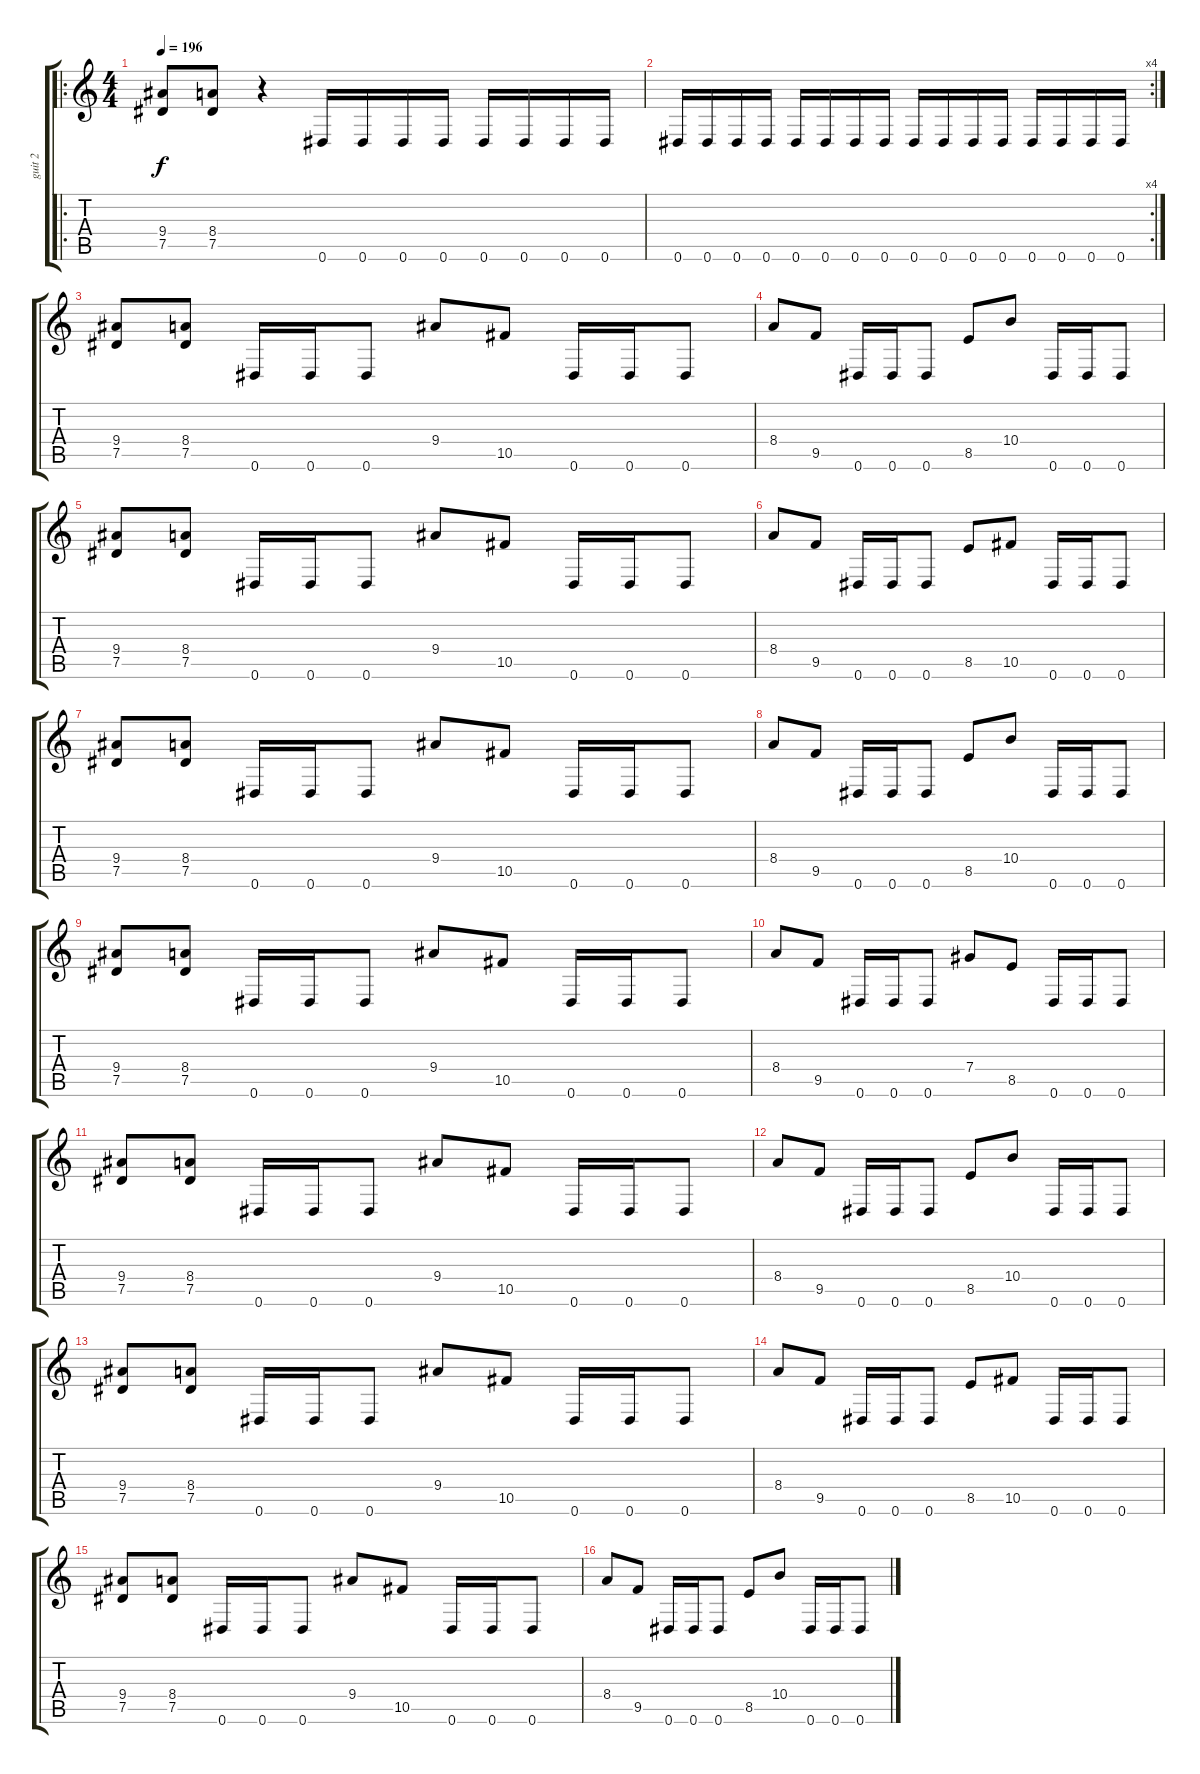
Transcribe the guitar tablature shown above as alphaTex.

\track ("guit 2" "guit 2") {instrument distortionguitar}
\staff {score tabs}
\tuning (Eb4 Bb3 Gb3 Db3 Ab2 Eb2) {hide}
\ro
\ts (4 4)
\tempo 196
\clef g2
\ks c
(9.4 7.5).8{dy f instrument distortionguitar} (8.4 7.5).8 r.4 0.6.16 0.6.16 0.6.16 0.6.16 0.6.16 0.6.16 0.6.16 0.6.16 |
\rc 4
0.6.16 0.6.16 0.6.16 0.6.16 0.6.16 0.6.16 0.6.16 0.6.16 0.6.16 0.6.16 0.6.16 0.6.16 0.6.16 0.6.16 0.6.16 0.6.16 |
(9.4 7.5).8 (8.4 7.5).8 0.6.16 0.6.16 0.6.8 9.4.8 10.5.8 0.6.16 0.6.16 0.6.8 |
8.4.8 9.5.8 0.6.16 0.6.16 0.6.8 8.5.8 10.4.8 0.6.16 0.6.16 0.6.8 |
(9.4 7.5).8 (8.4 7.5).8 0.6.16 0.6.16 0.6.8 9.4.8 10.5.8 0.6.16 0.6.16 0.6.8 |
8.4.8 9.5.8 0.6.16 0.6.16 0.6.8 8.5.8 10.5.8 0.6.16 0.6.16 0.6.8 |
(9.4 7.5).8 (8.4 7.5).8 0.6.16 0.6.16 0.6.8 9.4.8 10.5.8 0.6.16 0.6.16 0.6.8 |
8.4.8 9.5.8 0.6.16 0.6.16 0.6.8 8.5.8 10.4.8 0.6.16 0.6.16 0.6.8 |
(9.4 7.5).8 (8.4 7.5).8 0.6.16 0.6.16 0.6.8 9.4.8 10.5.8 0.6.16 0.6.16 0.6.8 |
8.4.8 9.5.8 0.6.16 0.6.16 0.6.8 7.4.8 8.5.8 0.6.16 0.6.16 0.6.8 |
(9.4 7.5).8 (8.4 7.5).8 0.6.16 0.6.16 0.6.8 9.4.8 10.5.8 0.6.16 0.6.16 0.6.8 |
8.4.8 9.5.8 0.6.16 0.6.16 0.6.8 8.5.8 10.4.8 0.6.16 0.6.16 0.6.8 |
(9.4 7.5).8 (8.4 7.5).8 0.6.16 0.6.16 0.6.8 9.4.8 10.5.8 0.6.16 0.6.16 0.6.8 |
8.4.8 9.5.8 0.6.16 0.6.16 0.6.8 8.5.8 10.5.8 0.6.16 0.6.16 0.6.8 |
(9.4 7.5).8 (8.4 7.5).8 0.6.16 0.6.16 0.6.8 9.4.8 10.5.8 0.6.16 0.6.16 0.6.8 |
8.4.8 9.5.8 0.6.16 0.6.16 0.6.8 8.5.8 10.4.8 0.6.16 0.6.16 0.6.8
